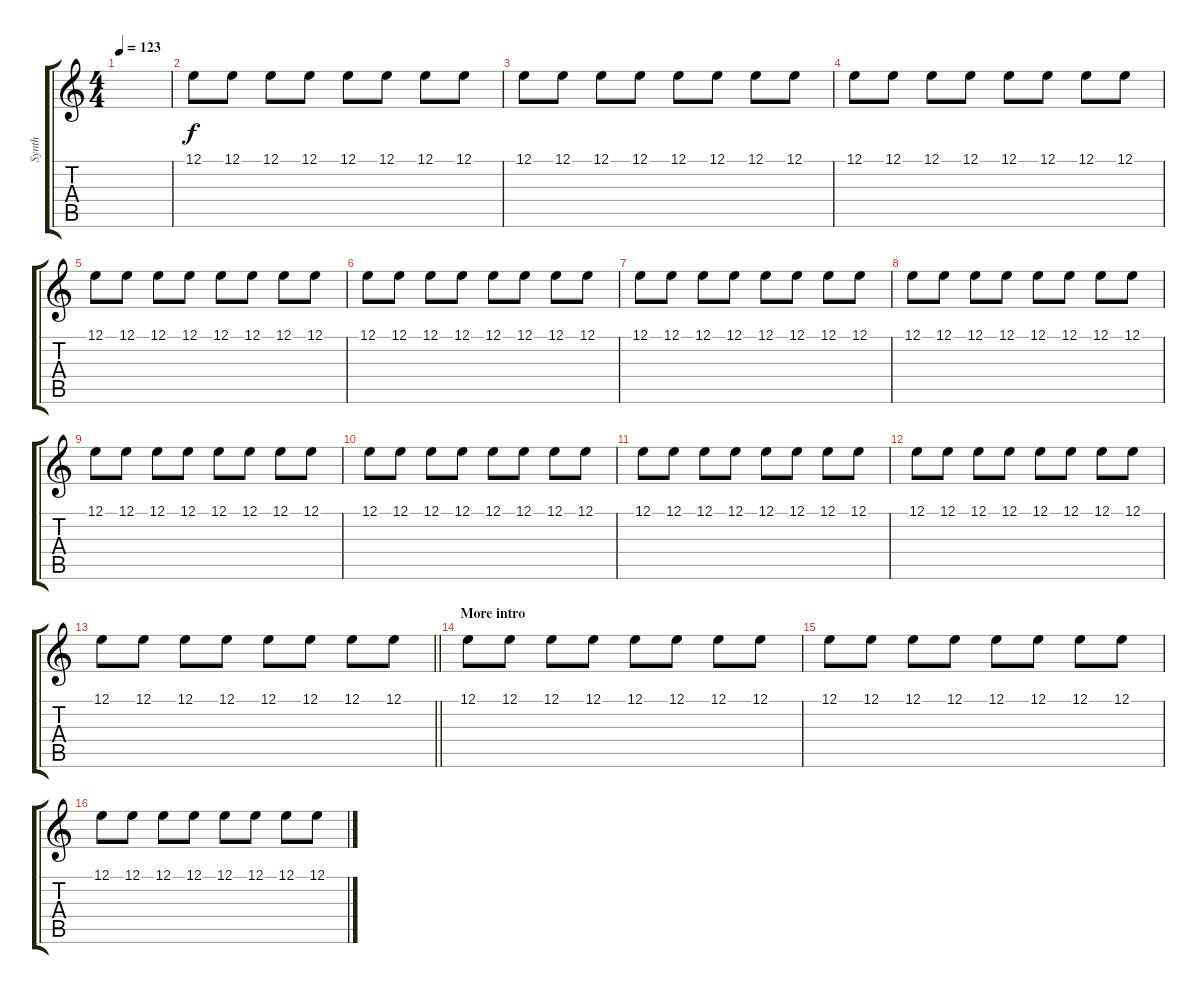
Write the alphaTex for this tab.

\track ("Synth" "Synth") {instrument pad3polysynth}
\staff {score tabs}
\tuning (E4 B3 G3 D3 A2 E2) {hide}
\ts (4 4)
\tempo 123
\clef g2
\ks c
|
12.1.8 12.1.8 12.1.8 12.1.8 12.1.8 12.1.8 12.1.8 12.1.8 |
12.1.8 12.1.8 12.1.8 12.1.8 12.1.8 12.1.8 12.1.8 12.1.8 |
12.1.8 12.1.8 12.1.8 12.1.8 12.1.8 12.1.8 12.1.8 12.1.8 |
12.1.8 12.1.8 12.1.8 12.1.8 12.1.8 12.1.8 12.1.8 12.1.8 |
12.1.8 12.1.8 12.1.8 12.1.8 12.1.8 12.1.8 12.1.8 12.1.8 |
12.1.8 12.1.8 12.1.8 12.1.8 12.1.8 12.1.8 12.1.8 12.1.8 |
12.1.8 12.1.8 12.1.8 12.1.8 12.1.8 12.1.8 12.1.8 12.1.8 |
12.1.8 12.1.8 12.1.8 12.1.8 12.1.8 12.1.8 12.1.8 12.1.8 |
12.1.8 12.1.8 12.1.8 12.1.8 12.1.8 12.1.8 12.1.8 12.1.8 |
12.1.8 12.1.8 12.1.8 12.1.8 12.1.8 12.1.8 12.1.8 12.1.8 |
12.1.8 12.1.8 12.1.8 12.1.8 12.1.8 12.1.8 12.1.8 12.1.8 |
\barLineRight lightlight
12.1.8 12.1.8 12.1.8 12.1.8 12.1.8 12.1.8 12.1.8 12.1.8 |
\section ("" "More intro")
12.1.8 12.1.8 12.1.8 12.1.8 12.1.8 12.1.8 12.1.8 12.1.8 |
12.1.8 12.1.8 12.1.8 12.1.8 12.1.8 12.1.8 12.1.8 12.1.8 |
12.1.8 12.1.8 12.1.8 12.1.8 12.1.8 12.1.8 12.1.8 12.1.8
